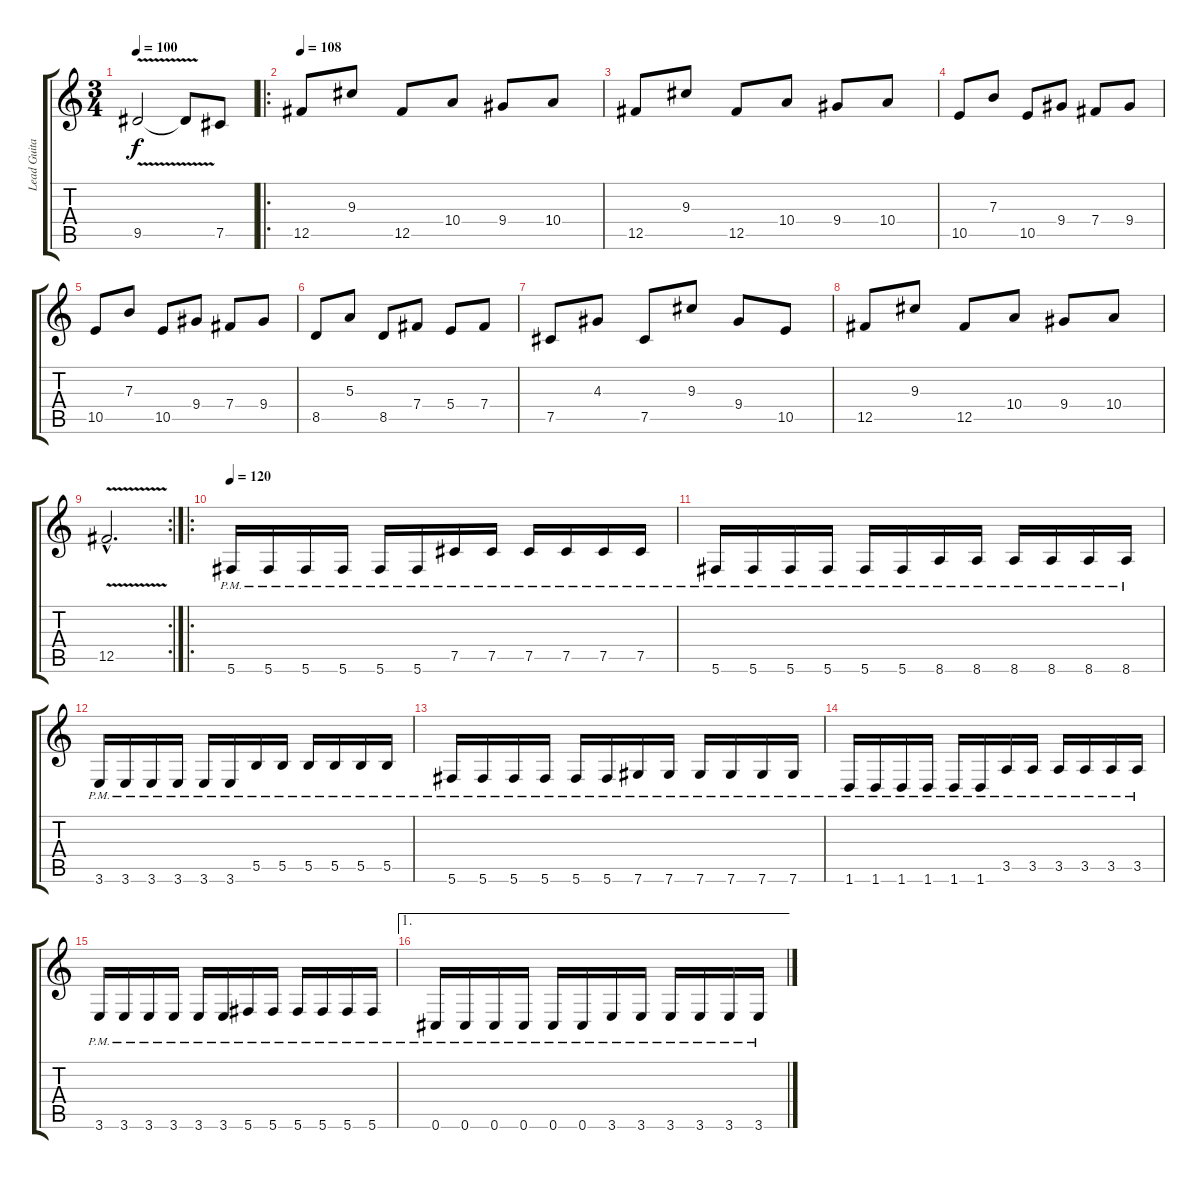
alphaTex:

\track ("Lead Guitar" "Lead Guita") {instrument distortionguitar}
\staff {score tabs}
\tuning (C4 Ab3 E3 B2 Gb2 Db2) {hide}
\ts (3 4)
\tempo 100
\clef g2
\ks c
9.5{v}.2{dy f} 9.5{t}.8 7.5.8 |
\ro
\tempo 108
12.5.8 9.3.8 12.5.8 10.4.8 9.4.8 10.4.8 |
12.5.8 9.3.8 12.5.8 10.4.8 9.4.8 10.4.8 |
10.5.8 7.3.8 10.5.8 9.4.8 7.4.8 9.4.8 |
10.5.8 7.3.8 10.5.8 9.4.8 7.4.8 9.4.8 |
8.5.8 5.3.8 8.5.8 7.4.8 5.4.8 7.4.8 |
7.5.8 4.3.8 7.5.8 9.3.8 9.4.8 10.5.8 |
12.5.8 9.3.8 12.5.8 10.4.8 9.4.8 10.4.8 |
\rc 2
12.5{v hac}.2{d} |
\ro
\tempo 120
5.6{pm}.16 5.6{pm}.16 5.6{pm}.16 5.6{pm}.16 5.6{pm}.16 5.6{pm}.16 7.5{pm}.16 7.5{pm}.16 7.5{pm}.16 7.5{pm}.16 7.5{pm}.16 7.5{pm}.16 |
5.6{pm}.16 5.6{pm}.16 5.6{pm}.16 5.6{pm}.16 5.6{pm}.16 5.6{pm}.16 8.6{pm}.16 8.6{pm}.16 8.6{pm}.16 8.6{pm}.16 8.6{pm}.16 8.6{pm}.16 |
3.6{pm}.16 3.6{pm}.16 3.6{pm}.16 3.6{pm}.16 3.6{pm}.16 3.6{pm}.16 5.5{pm}.16 5.5{pm}.16 5.5{pm}.16 5.5{pm}.16 5.5{pm}.16 5.5{pm}.16 |
5.6{pm}.16 5.6{pm}.16 5.6{pm}.16 5.6{pm}.16 5.6{pm}.16 5.6{pm}.16 7.6{pm}.16 7.6{pm}.16 7.6{pm}.16 7.6{pm}.16 7.6{pm}.16 7.6{pm}.16 |
1.6{pm}.16 1.6{pm}.16 1.6{pm}.16 1.6{pm}.16 1.6{pm}.16 1.6{pm}.16 3.5{pm}.16 3.5{pm}.16 3.5{pm}.16 3.5{pm}.16 3.5{pm}.16 3.5{pm}.16 |
3.6{pm}.16 3.6{pm}.16 3.6{pm}.16 3.6{pm}.16 3.6{pm}.16 3.6{pm}.16 5.6{pm}.16 5.6{pm}.16 5.6{pm}.16 5.6{pm}.16 5.6{pm}.16 5.6{pm}.16 |
\ae 1
0.6{pm}.16 0.6{pm}.16 0.6{pm}.16 0.6{pm}.16 0.6{pm}.16 0.6{pm}.16 3.6{pm}.16 3.6{pm}.16 3.6{pm}.16 3.6{pm}.16 3.6{pm}.16 3.6{pm}.16
